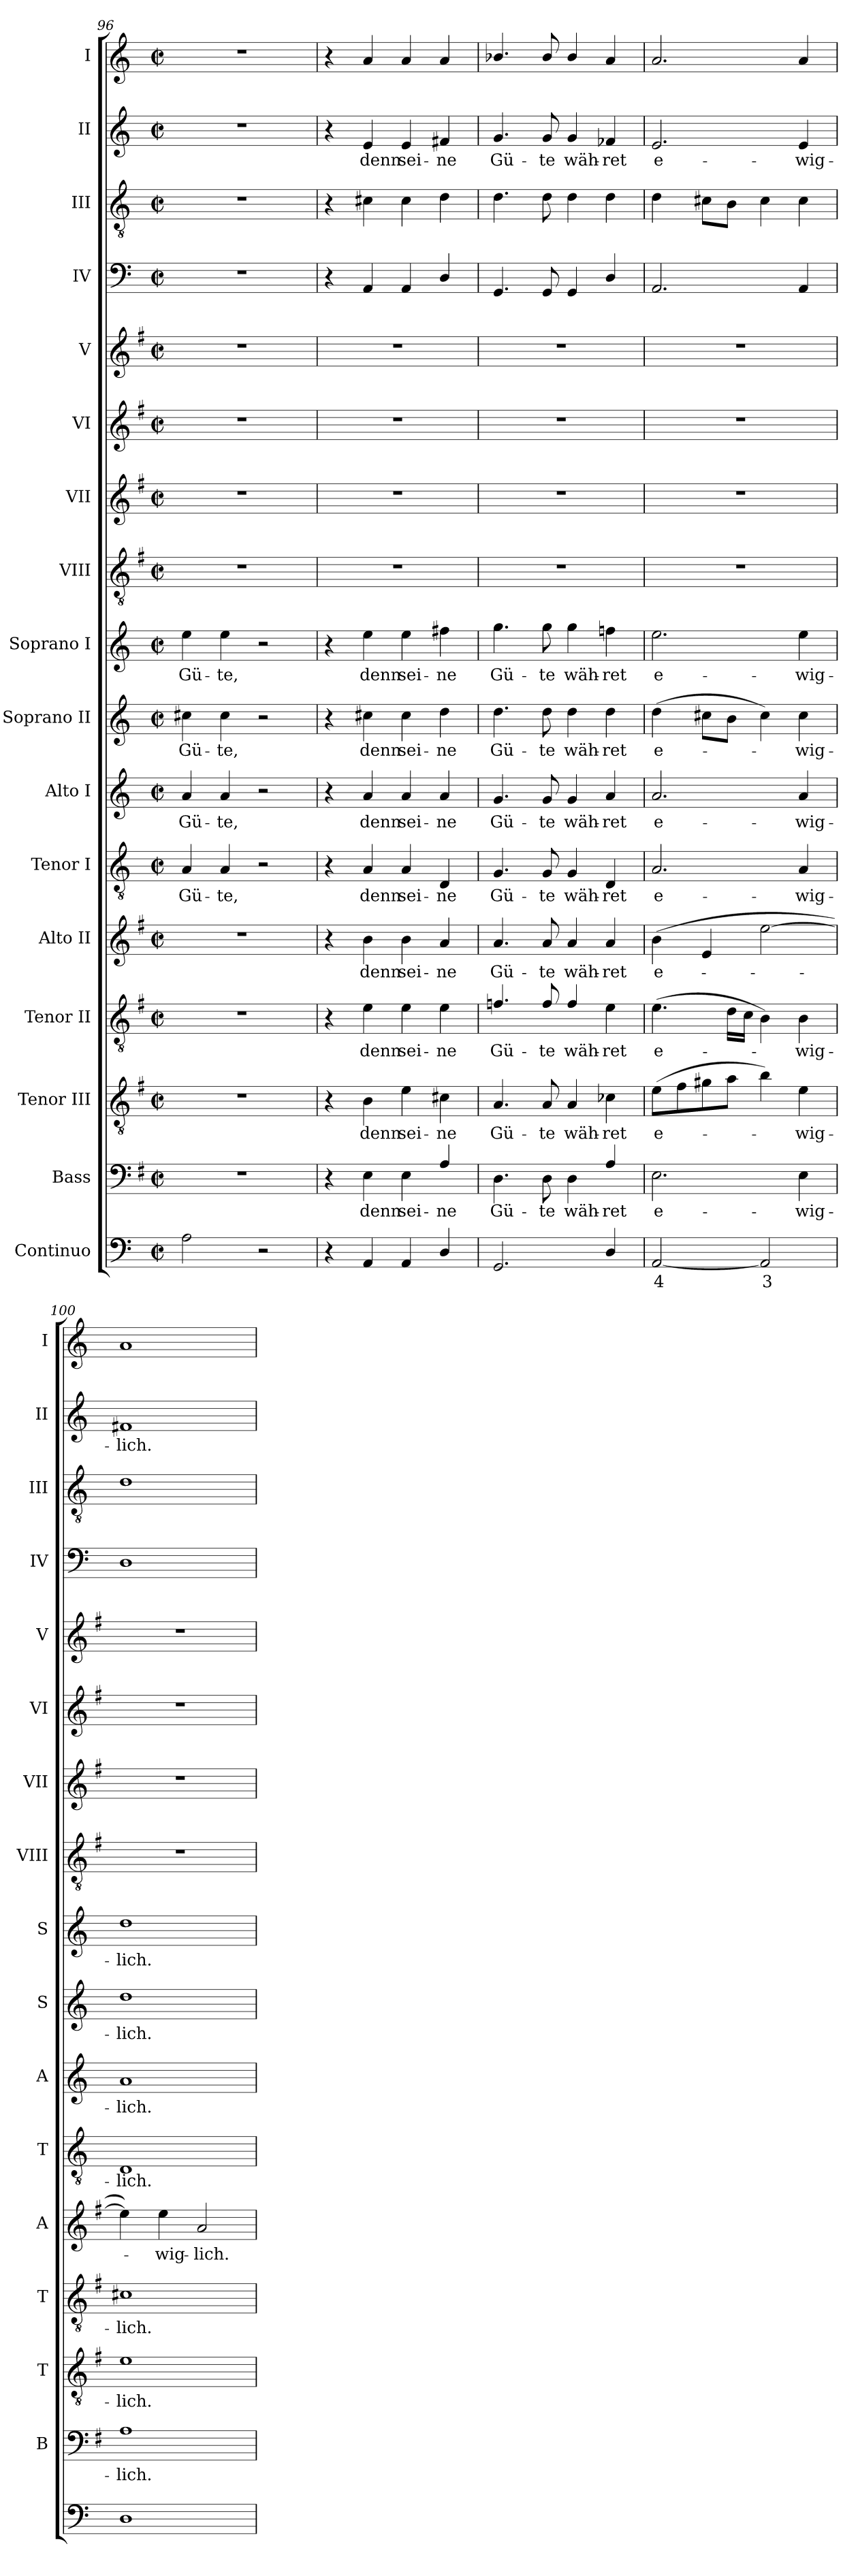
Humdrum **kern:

**kern	**text	**kern	**text	**kern	**text	**kern	**text	**kern	**text	**kern	**text	**kern	**text	**kern	**text	**kern	**text	**kern	**kern	**kern	**kern	**kern	**kern	**kern	**text	**kern
*part17	*part17	*part16	*part16	*part15	*part15	*part14	*part14	*part13	*part13	*part12	*part12	*part11	*part11	*part10	*part10	*part9	*part9	*part8	*part7	*part6	*part5	*part4	*part3	*part2	*part2	*part1
*staff17	*staff17	*staff16	*staff16	*staff15	*staff15	*staff14	*staff14	*staff13	*staff13	*staff12	*staff12	*staff11	*staff11	*staff10	*staff10	*staff9	*staff9	*staff8	*staff7	*staff6	*staff5	*staff4	*staff3	*staff2	*staff2	*staff1
*I"Continuo	*	*I"Bass	*	*I"Tenor III	*	*I"Tenor II	*	*I"Alto II	*	*I"Tenor I	*	*I"Alto I	*	*I"Soprano II	*	*I"Soprano I	*	*I"VIII	*I"VII	*I"VI	*I"V	*I"IV	*I"III	*I"II	*	*I"I
*	*	*I'B	*	*I'T	*	*I'T	*	*I'A	*	*I'T	*	*I'A	*	*I'S	*	*I'S	*	*I'VIII	*I'VII	*I'VI	*I'V	*I'IV	*I'III	*I'II	*	*I'I
*clefF4	*	*clefF4	*	*clefGv2	*	*clefGv2	*	*clefG2	*	*clefGv2	*	*clefG2	*	*clefG2	*	*clefG2	*	*clefGv2	*clefG2	*clefG2	*clefG2	*clefF4	*clefGv2	*clefG2	*	*clefG2
*	*	*ITrd4c7	*	*ITrd4c7	*	*ITrd4c7	*	*ITrd4c7	*	*	*	*	*	*	*	*	*	*ITrd4c7	*ITrd4c7	*ITrd4c7	*ITrd4c7	*	*	*	*	*
*k[]	*	*k[]	*	*k[]	*	*k[]	*	*k[]	*	*k[]	*	*k[]	*	*k[]	*	*k[]	*	*k[]	*k[]	*k[]	*k[]	*k[]	*k[]	*k[]	*	*k[]
*C:	*	*C:	*	*C:	*	*C:	*	*C:	*	*C:	*	*C:	*	*C:	*	*C:	*	*C:	*C:	*C:	*C:	*C:	*C:	*C:	*	*C:
*M2/2	*	*M2/2	*	*M2/2	*	*M2/2	*	*M2/2	*	*M2/2	*	*M2/2	*	*M2/2	*	*M2/2	*	*M2/2	*M2/2	*M2/2	*M2/2	*M2/2	*M2/2	*M2/2	*	*M2/2
*met(c|)	*	*met(c|)	*	*met(c|)	*	*met(c|)	*	*met(c|)	*	*met(c|)	*	*met(c|)	*	*met(c|)	*	*met(c|)	*	*met(c|)	*met(c|)	*met(c|)	*met(c|)	*met(c|)	*met(c|)	*met(c|)	*	*met(c|)
=96	=96	=96	=96	=96	=96	=96	=96	=96	=96	=96	=96	=96	=96	=96	=96	=96	=96	=96	=96	=96	=96	=96	=96	=96	=96	=96
!	!	!	!	!	!	!	!	!	!	!	!LO:LY:b	!	!LO:LY:b	!	!LO:LY:b	!	!LO:LY:b	!	!	!	!	!	!	!	!	!
2A	.	1r	.	1r	.	1r	.	1r	.	4A/	Gü-	4a	Gü-	4cc#X	Gü-	4ee	Gü-	1r	1r	1r	1r	1r	1r	1r	.	1r
!	!	!	!	!	!	!	!	!	!	!	!LO:LY:b	!	!LO:LY:b	!	!LO:LY:b	!	!LO:LY:b	!	!	!	!	!	!	!	!	!
.	.	.	.	.	.	.	.	.	.	4A/	-te,	4a	-te,	4cc#	-te,	4ee	-te,	.	.	.	.	.	.	.	.	.
2r	.	.	.	.	.	.	.	.	.	2r	.	2r	.	2r	.	2r	.	.	.	.	.	.	.	.	.	.
=97	=97	=97	=97	=97	=97	=97	=97	=97	=97	=97	=97	=97	=97	=97	=97	=97	=97	=97	=97	=97	=97	=97	=97	=97	=97	=97
4r	.	4r	.	4r	.	4r	.	4r	.	4r	.	4r	.	4r	.	4r	.	1r	1r	1r	1r	4r	4r	4r	.	4r
!	!	!	!LO:LY:b	!	!LO:LY:b	!	!LO:LY:b	!	!LO:LY:b	!	!LO:LY:b	!	!LO:LY:b	!	!LO:LY:b	!	!LO:LY:b	!	!	!	!	!	!	!	!LO:LY:b	!
4AA	.	4AA	denn	4E	denn	4A	denn	4e	denn	4A/	denn	4a	denn	4cc#X	denn	4ee	denn	.	.	.	.	4AA	4c#X	4e	denn	4a
!	!	!	!LO:LY:b	!	!LO:LY:b	!	!LO:LY:b	!	!LO:LY:b	!	!LO:LY:b	!	!LO:LY:b	!	!LO:LY:b	!	!LO:LY:b	!	!	!	!	!	!	!	!LO:LY:b	!
4AA	.	4AA	sei-	4A	sei-	4A	sei-	4e	sei-	4A/	sei-	4a	sei-	4cc#	sei-	4ee	sei-	.	.	.	.	4AA	4c#	4e	sei-	4a
!	!	!	!LO:LY:b	!	!LO:LY:b	!	!LO:LY:b	!	!LO:LY:b	!	!LO:LY:b	!	!LO:LY:b	!	!LO:LY:b	!	!LO:LY:b	!	!	!	!	!	!	!	!LO:LY:b	!
4D/	.	4D/	-ne	4F#X	-ne	4A	-ne	4d	-ne	4D	-ne	4a	-ne	4dd	-ne	4ff#X	-ne	.	.	.	.	4D/	4d	4f#X	-ne	4a
=98	=98	=98	=98	=98	=98	=98	=98	=98	=98	=98	=98	=98	=98	=98	=98	=98	=98	=98	=98	=98	=98	=98	=98	=98	=98	=98
!	!	!	!LO:LY:b	!	!LO:LY:b	!	!LO:LY:b	!	!LO:LY:b	!	!LO:LY:b	!	!LO:LY:b	!	!LO:LY:b	!	!LO:LY:b	!	!	!	!	!	!	!	!LO:LY:b	!
2.GG	.	4.GG	Gü-	4.D	Gü-	4.B-X/	Gü-	4.d	Gü-	4.G	Gü-	4.g	Gü-	4.dd	Gü-	4.gg	Gü-	1r	1r	1r	1r	4.GG	4.d	4.g	Gü-	4.b-X/
!	!	!	!LO:LY:b	!	!LO:LY:b	!	!LO:LY:b	!	!LO:LY:b	!	!LO:LY:b	!	!LO:LY:b	!	!LO:LY:b	!	!LO:LY:b	!	!	!	!	!	!	!	!LO:LY:b	!
.	.	8GG	-te	8D	-te	8B-/	-te	8d	-te	8G	-te	8g	-te	8dd	-te	8gg	-te	.	.	.	.	8GG	8d	8g	-te	8b-/
!	!	!	!LO:LY:b	!	!LO:LY:b	!	!LO:LY:b	!	!LO:LY:b	!	!LO:LY:b	!	!LO:LY:b	!	!LO:LY:b	!	!LO:LY:b	!	!	!	!	!	!	!	!LO:LY:b	!
.	.	4GG	wäh-	4D	wäh-	4B-/	wäh-	4d	wäh-	4G	wäh-	4g	wäh-	4dd	wäh-	4gg	wäh-	.	.	.	.	4GG	4d	4g	wäh-	4b-/
!	!	!	!LO:LY:b	!	!LO:LY:b	!	!LO:LY:b	!	!LO:LY:b	!	!LO:LY:b	!	!LO:LY:b	!	!LO:LY:b	!	!LO:LY:b	!	!	!	!	!	!	!	!LO:LY:b	!
4D/	.	4D/	-ret	4F-X	-ret	4A	-ret	4d	-ret	4D	-ret	4a	-ret	4dd	-ret	4ffn	-ret	.	.	.	.	4D/	4d	4f-X	-ret	4a
=99	=99	=99	=99	=99	=99	=99	=99	=99	=99	=99	=99	=99	=99	=99	=99	=99	=99	=99	=99	=99	=99	=99	=99	=99	=99	=99
!	!LO:LY:b	!	!LO:LY:b	!	!LO:LY:b	!	!LO:LY:b	!	!LO:LY:b	!	!LO:LY:b	!	!LO:LY:b	!	!LO:LY:b	!	!LO:LY:b	!	!	!	!	!	!	!	!LO:LY:b	!
[2AA	4	2.AA	e-	(>8AL	e-	(<4.A	e-	(<4e	e-	2.A/	e-	2.a	e-	(>4dd	e-	2.ee	e-	1r	1r	1r	1r	2.AA	4d	2.e	e-	2.a
.	.	.	.	8B	.	.	.	.	.	.	.	.	.	.	.	.	.	.	.	.	.	.	.	.	.	.
.	.	.	.	8c#X	.	.	.	4A	.	.	.	.	.	8cc#XL	.	.	.	.	.	.	.	.	8c#XL	.	.	.
.	.	.	.	8dJ	.	16GLL	.	.	.	.	.	.	.	8bJ	.	.	.	.	.	.	.	.	8BJ	.	.	.
.	.	.	.	.	.	16FJJ	.	.	.	.	.	.	.	.	.	.	.	.	.	.	.	.	.	.	.	.
!	!LO:LY:b	!	!	!	!	!	!	!	!	!	!	!	!	!	!	!	!	!	!	!	!	!	!	!	!	!
2AA]	3	.	.	4e)	.	4E)	.	[2a	.	.	.	.	.	4cc#)	.	.	.	.	.	.	.	.	4c#	.	.	.
!	!	!	!LO:LY:b	!	!LO:LY:b	!	!LO:LY:b	!	!	!	!LO:LY:b	!	!LO:LY:b	!	!LO:LY:b	!	!LO:LY:b	!	!	!	!	!	!	!	!LO:LY:b	!
.	.	4AA	-wig-	4A	wig-	4E	wig-	.	.	4A/	-wig-	4a	-wig-	4cc#	wig-	4ee	-wig-	.	.	.	.	4AA	4c#	4e	-wig-	4a
=100	=100	=100	=100	=100	=100	=100	=100	=100	=100	=100	=100	=100	=100	=100	=100	=100	=100	=100	=100	=100	=100	=100	=100	=100	=100	=100
!	!	!	!LO:LY:b	!	!LO:LY:b	!	!LO:LY:b	!	!	!	!LO:LY:b	!	!LO:LY:b	!	!LO:LY:b	!	!LO:LY:b	!	!	!	!	!	!	!	!LO:LY:b	!
1D	.	1D	-lich.	1A	-lich.	1F#X	-lich.	4a])	.	1D	-lich.	1a	-lich.	1dd	-lich.	1dd	-lich.	1r	1r	1r	1r	1D	1d	1f#X	-lich.	1a
!	!	!	!	!	!	!	!	!	!LO:LY:b	!	!	!	!	!	!	!	!	!	!	!	!	!	!	!	!	!
.	.	.	.	.	.	.	.	4a	wig-	.	.	.	.	.	.	.	.	.	.	.	.	.	.	.	.	.
!	!	!	!	!	!	!	!	!	!LO:LY:b	!	!	!	!	!	!	!	!	!	!	!	!	!	!	!	!	!
.	.	.	.	.	.	.	.	2d	-lich.	.	.	.	.	.	.	.	.	.	.	.	.	.	.	.	.	.
=	=	=	=	=	=	=	=	=	=	=	=	=	=	=	=	=	=	=	=	=	=	=	=	=	=	=
*-	*-	*-	*-	*-	*-	*-	*-	*-	*-	*-	*-	*-	*-	*-	*-	*-	*-	*-	*-	*-	*-	*-	*-	*-	*-	*-
